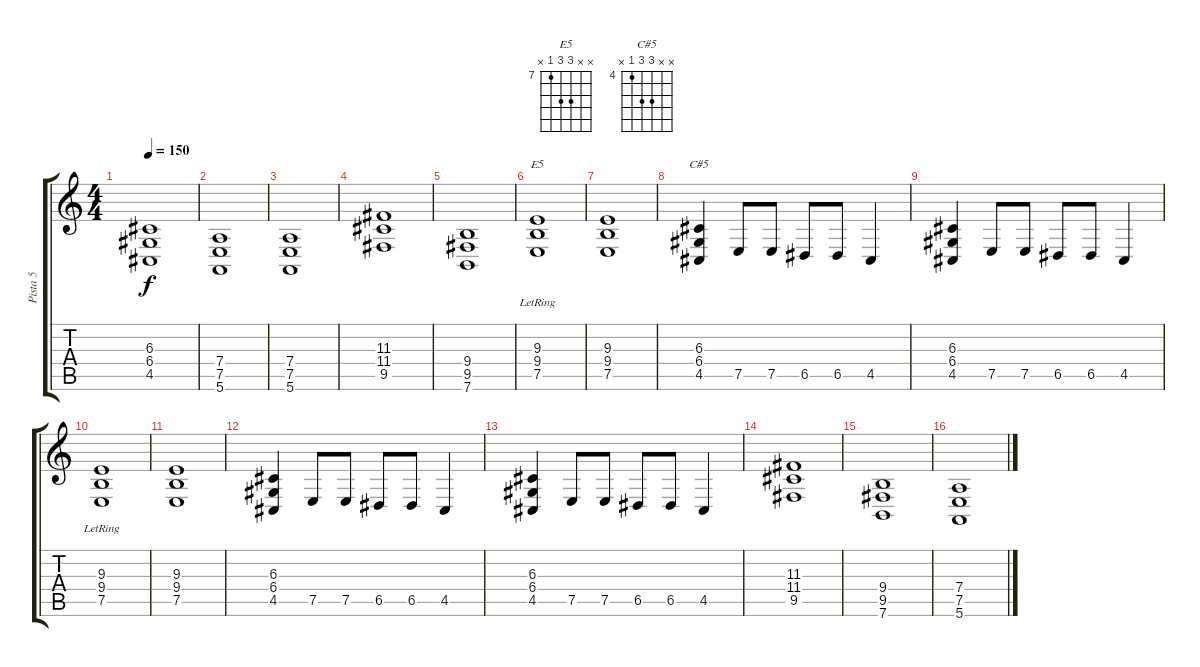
\track ("Pista 5" "Pista 5") {instrument stringensemble1}
\staff {score tabs}
\tuning (E4 B3 G3 D3 A2 E2) {hide}
\chord ("E5" x x 9 9 7 x) {firstfret 7}
\chord ("C#5" x x 6 6 4 x) {firstfret 4}
\ts (4 4)
\tempo 150
\clef g2
\ks c
(6.3 6.4 4.5).1{dy f} |
(7.4 7.5 5.6).1 |
(7.4 7.5 5.6).1 |
(11.3 11.4 9.5).1 |
(9.4 9.5 7.6).1 |
(9.3 9.4{lr} 7.5).1{ch "E5"} |
(9.3 9.4 7.5).1 |
(6.3 6.4 4.5).4{ch "C#5"} 7.5.8 7.5.8 6.5.8 6.5.8 4.5.4 |
(6.3 6.4 4.5).4 7.5.8 7.5.8 6.5.8 6.5.8 4.5.4 |
(9.3 9.4{lr} 7.5).1 |
(9.3 9.4 7.5).1 |
(6.3 6.4 4.5).4 7.5.8 7.5.8 6.5.8 6.5.8 4.5.4 |
(6.3 6.4 4.5).4 7.5.8 7.5.8 6.5.8 6.5.8 4.5.4 |
(11.3 11.4 9.5).1 |
(9.4 9.5 7.6).1 |
(7.4 7.5 5.6).1
